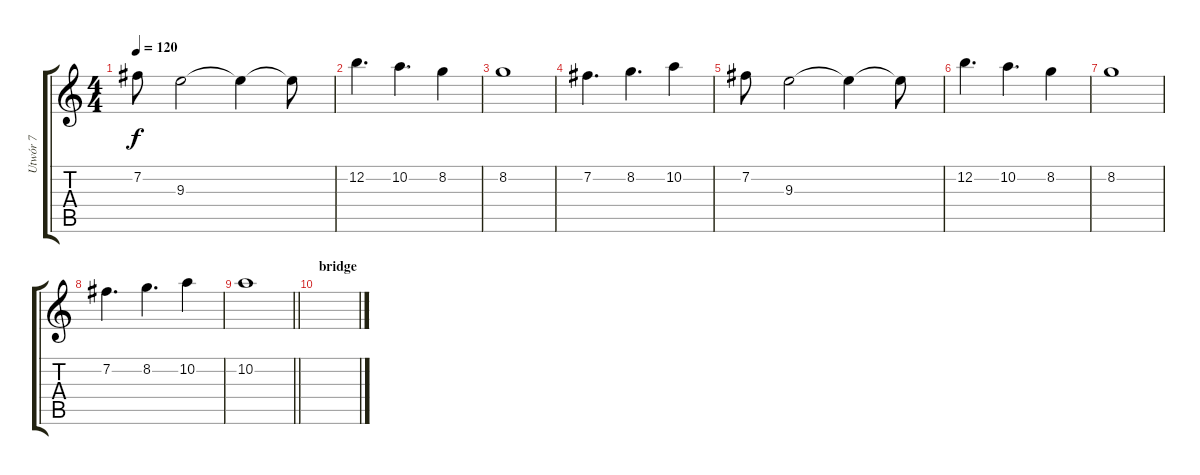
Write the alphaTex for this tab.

\track ("Utwór 7" "Utwór 7") {instrument overdrivenguitar}
\staff {score tabs}
\tuning (E4 B3 G3 D3 A2 E2) {hide}
\ts (4 4)
\tempo 120
\clef g2
\ks c
7.2.8{dy f} 9.3.2 9.3{t}.4 9.3{t}.8 |
12.2.4{d} 10.2.4{d} 8.2.4 |
8.2.1 |
7.2.4{d} 8.2.4{d} 10.2.4 |
7.2.8 9.3.2 9.3{t}.4 9.3{t}.8 |
12.2.4{d} 10.2.4{d} 8.2.4 |
8.2.1 |
7.2.4{d} 8.2.4{d} 10.2.4 |
\barLineRight lightlight
10.2.1 |
\section ("" "bridge")
